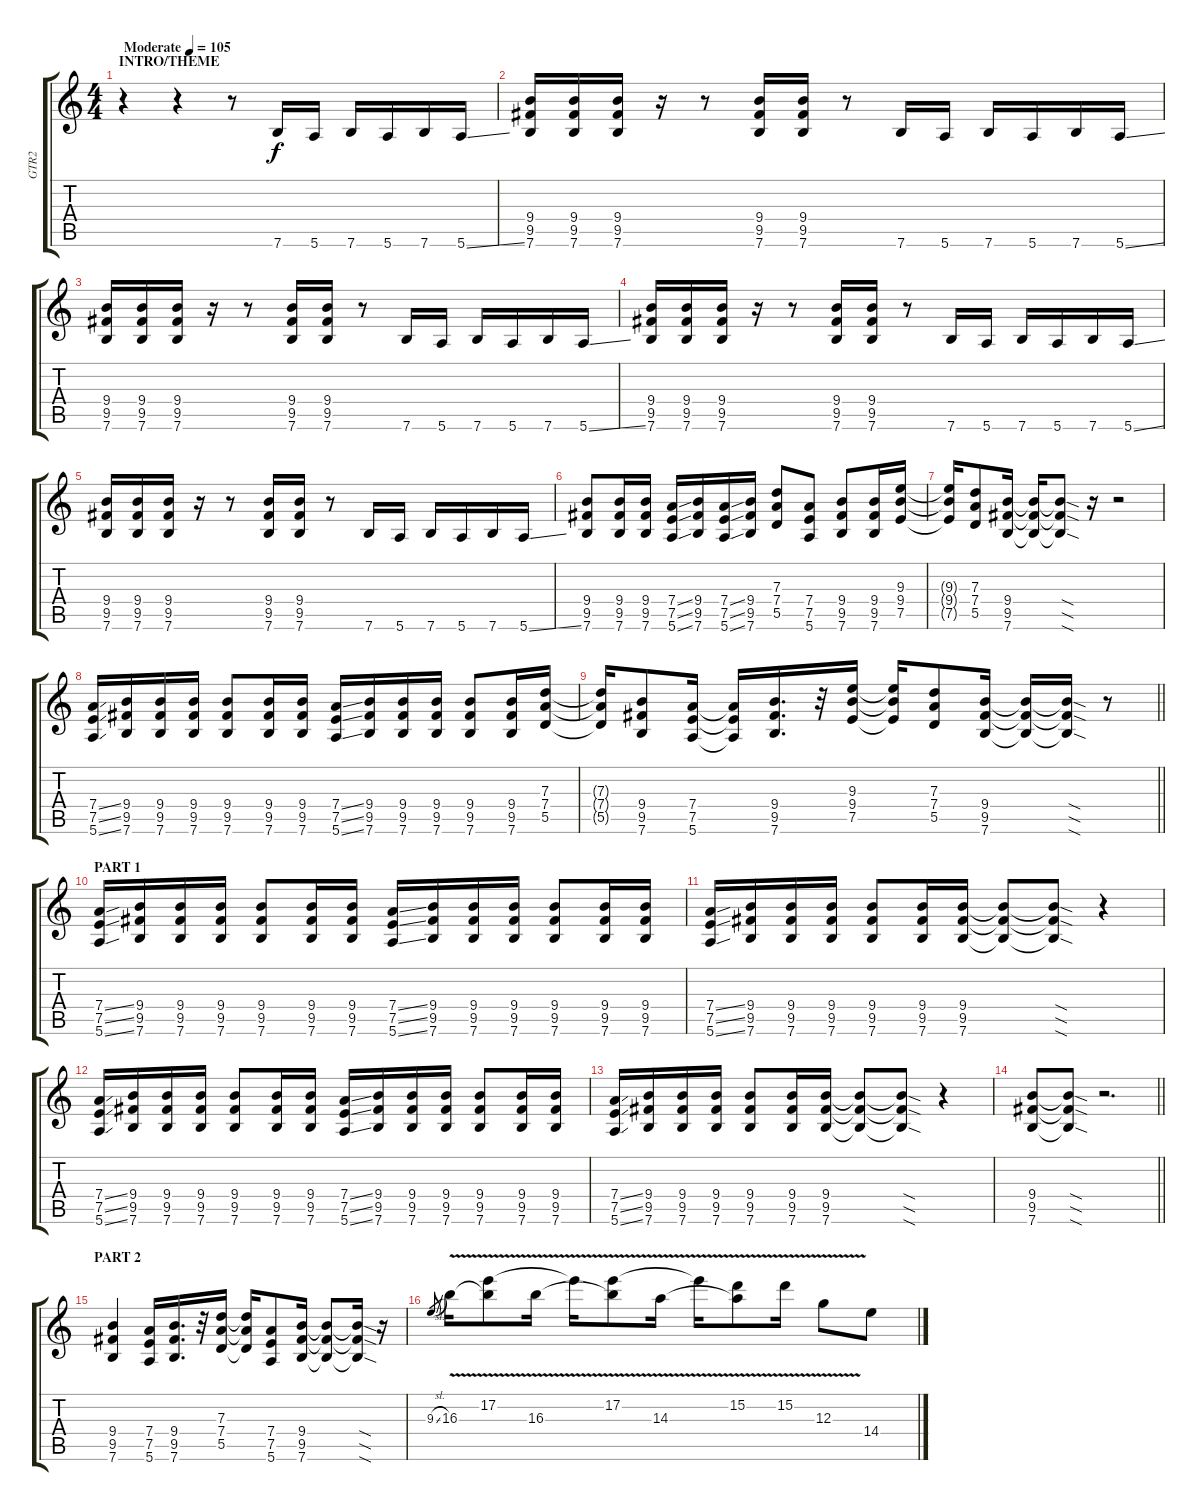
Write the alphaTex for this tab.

\track ("GTR2" "GTR2") {instrument overdrivenguitar}
\staff {score tabs}
\tuning (E4 B3 G3 D3 A2 E2) {hide}
\ts (4 4)
\section ("" "INTRO/THEME")
\tempo (105 "Moderate")
\clef g2
\ks c
r.4{dy f instrument overdrivenguitar} r.4 r.8 7.6.16 5.6.16 7.6.16 5.6.16 7.6.16 5.6{ss}.16 |
(9.4 9.5 7.6).16 (9.4 9.5 7.6).16 (9.4 9.5 7.6).16 r.16 r.8 (9.4 9.5 7.6).16 (9.4 9.5 7.6).16 r.8 7.6.16 5.6.16 7.6.16 5.6.16 7.6.16 5.6{ss}.16 |
(9.4 9.5 7.6).16 (9.4 9.5 7.6).16 (9.4 9.5 7.6).16 r.16 r.8 (9.4 9.5 7.6).16 (9.4 9.5 7.6).16 r.8 7.6.16 5.6.16 7.6.16 5.6.16 7.6.16 5.6{ss}.16 |
(9.4 9.5 7.6).16 (9.4 9.5 7.6).16 (9.4 9.5 7.6).16 r.16 r.8 (9.4 9.5 7.6).16 (9.4 9.5 7.6).16 r.8 7.6.16 5.6.16 7.6.16 5.6.16 7.6.16 5.6{ss}.16 |
(9.4 9.5 7.6).16 (9.4 9.5 7.6).16 (9.4 9.5 7.6).16 r.16 r.8 (9.4 9.5 7.6).16 (9.4 9.5 7.6).16 r.8 7.6.16 5.6.16 7.6.16 5.6.16 7.6.16 5.6{ss}.16 |
(9.4 9.5 7.6).8 (9.4 9.5 7.6).16 (9.4 9.5 7.6).16 (7.4{ss} 7.5{ss} 5.6{ss}).16 (9.4 9.5 7.6).16 (7.4{ss} 7.5{ss} 5.6{ss}).16 (9.4 9.5 7.6).16 (7.3 7.4 5.5).8 (7.4 7.5 5.6).8 (9.4 9.5 7.6).8 (9.4 9.5 7.6).16 (9.3 9.4 7.5).16 |
(9.3{t} 9.4{t} 7.5{t}).16 (7.3 7.4 5.5).8 (9.4 9.5 7.6).16 (9.4{t} 9.5{t} 7.6{t}).16 (9.4{sod t} 9.5{sod t} 7.6{sod t}).8 r.16 r.2 |
(7.4{ss} 7.5{ss} 5.6{ss}).16 (9.4 9.5 7.6).16 (9.4 9.5 7.6).16 (9.4 9.5 7.6).16 (9.4 9.5 7.6).8 (9.4 9.5 7.6).16 (9.4 9.5 7.6).16 (7.4{ss} 7.5{ss} 5.6{ss}).16 (9.4 9.5 7.6).16 (9.4 9.5 7.6).16 (9.4 9.5 7.6).16 (9.4 9.5 7.6).8 (9.4 9.5 7.6).16 (7.3 7.4 5.5).16 |
\barLineRight lightlight
(7.3{t} 7.4{t} 5.5{t}).16 (9.4 9.5 7.6).8 (7.4 7.5 5.6).16 (7.4{t} 7.5{t} 5.6{t}).16 (9.4 9.5 7.6).16{d} r.32 (9.3 9.4 7.5).16 (9.3{t} 9.4{t} 7.5{t}).16 (7.3 7.4 5.5).8 (9.4 9.5 7.6).16 (9.4{t} 9.5{t} 7.6{t}).16 (9.4{sod t} 9.5{sod t} 7.6{sod t}).16 r.8 |
\section ("" "PART 1")
(7.4{ss} 7.5{ss} 5.6{ss}).16 (9.4 9.5 7.6).16 (9.4 9.5 7.6).16 (9.4 9.5 7.6).16 (9.4 9.5 7.6).8 (9.4 9.5 7.6).16 (9.4 9.5 7.6).16 (7.4{ss} 7.5{ss} 5.6{ss}).16 (9.4 9.5 7.6).16 (9.4 9.5 7.6).16 (9.4 9.5 7.6).16 (9.4 9.5 7.6).8 (9.4 9.5 7.6).16 (9.4 9.5 7.6).16 |
(7.4{ss} 7.5{ss} 5.6{ss}).16 (9.4 9.5 7.6).16 (9.4 9.5 7.6).16 (9.4 9.5 7.6).16 (9.4 9.5 7.6).8 (9.4 9.5 7.6).16 (9.4 9.5 7.6).16 (9.4{t} 9.5{t} 7.6{t}).8 (9.4{sod t} 9.5{sod t} 7.6{sod t}).8 r.4 |
(7.4{ss} 7.5{ss} 5.6{ss}).16 (9.4 9.5 7.6).16 (9.4 9.5 7.6).16 (9.4 9.5 7.6).16 (9.4 9.5 7.6).8 (9.4 9.5 7.6).16 (9.4 9.5 7.6).16 (7.4{ss} 7.5{ss} 5.6{ss}).16 (9.4 9.5 7.6).16 (9.4 9.5 7.6).16 (9.4 9.5 7.6).16 (9.4 9.5 7.6).8 (9.4 9.5 7.6).16 (9.4 9.5 7.6).16 |
(7.4{ss} 7.5{ss} 5.6{ss}).16 (9.4 9.5 7.6).16 (9.4 9.5 7.6).16 (9.4 9.5 7.6).16 (9.4 9.5 7.6).8 (9.4 9.5 7.6).16 (9.4 9.5 7.6).16 (9.4{t} 9.5{t} 7.6{t}).8 (9.4{sod t} 9.5{sod t} 7.6{sod t}).8 r.4 |
\barLineRight lightlight
(9.4 9.5 7.6).8 (9.4{sod t} 9.5{sod t} 7.6{sod t}).8 r.2{d} |
\section ("" "PART 2")
(9.4 9.5 7.6).4 (7.4 7.5 5.6).16 (9.4 9.5 7.6).16{d} r.32 (7.3 7.4 5.5).16 (7.3{t} 7.4{t} 5.5{t}).16 (7.4 7.5 5.6).8 (9.4 9.5 7.6).16 (9.4{t} 9.5{t} 7.6{t}).8 (9.4{sod t} 9.5{sod t} 7.6{sod t}).16 r.16 |
9.3{sl}.8{gr} 16.3{v}.16 (17.2{v} 16.3{t}).8 16.3{v}.16 17.2{t}.16 (17.2{v} 16.3{t}).8 14.3{v}.16 17.2{t}.16 (15.2{v} 14.3{t}).8 15.2{v}.16 12.3{v}.8 14.4{ss}.8
